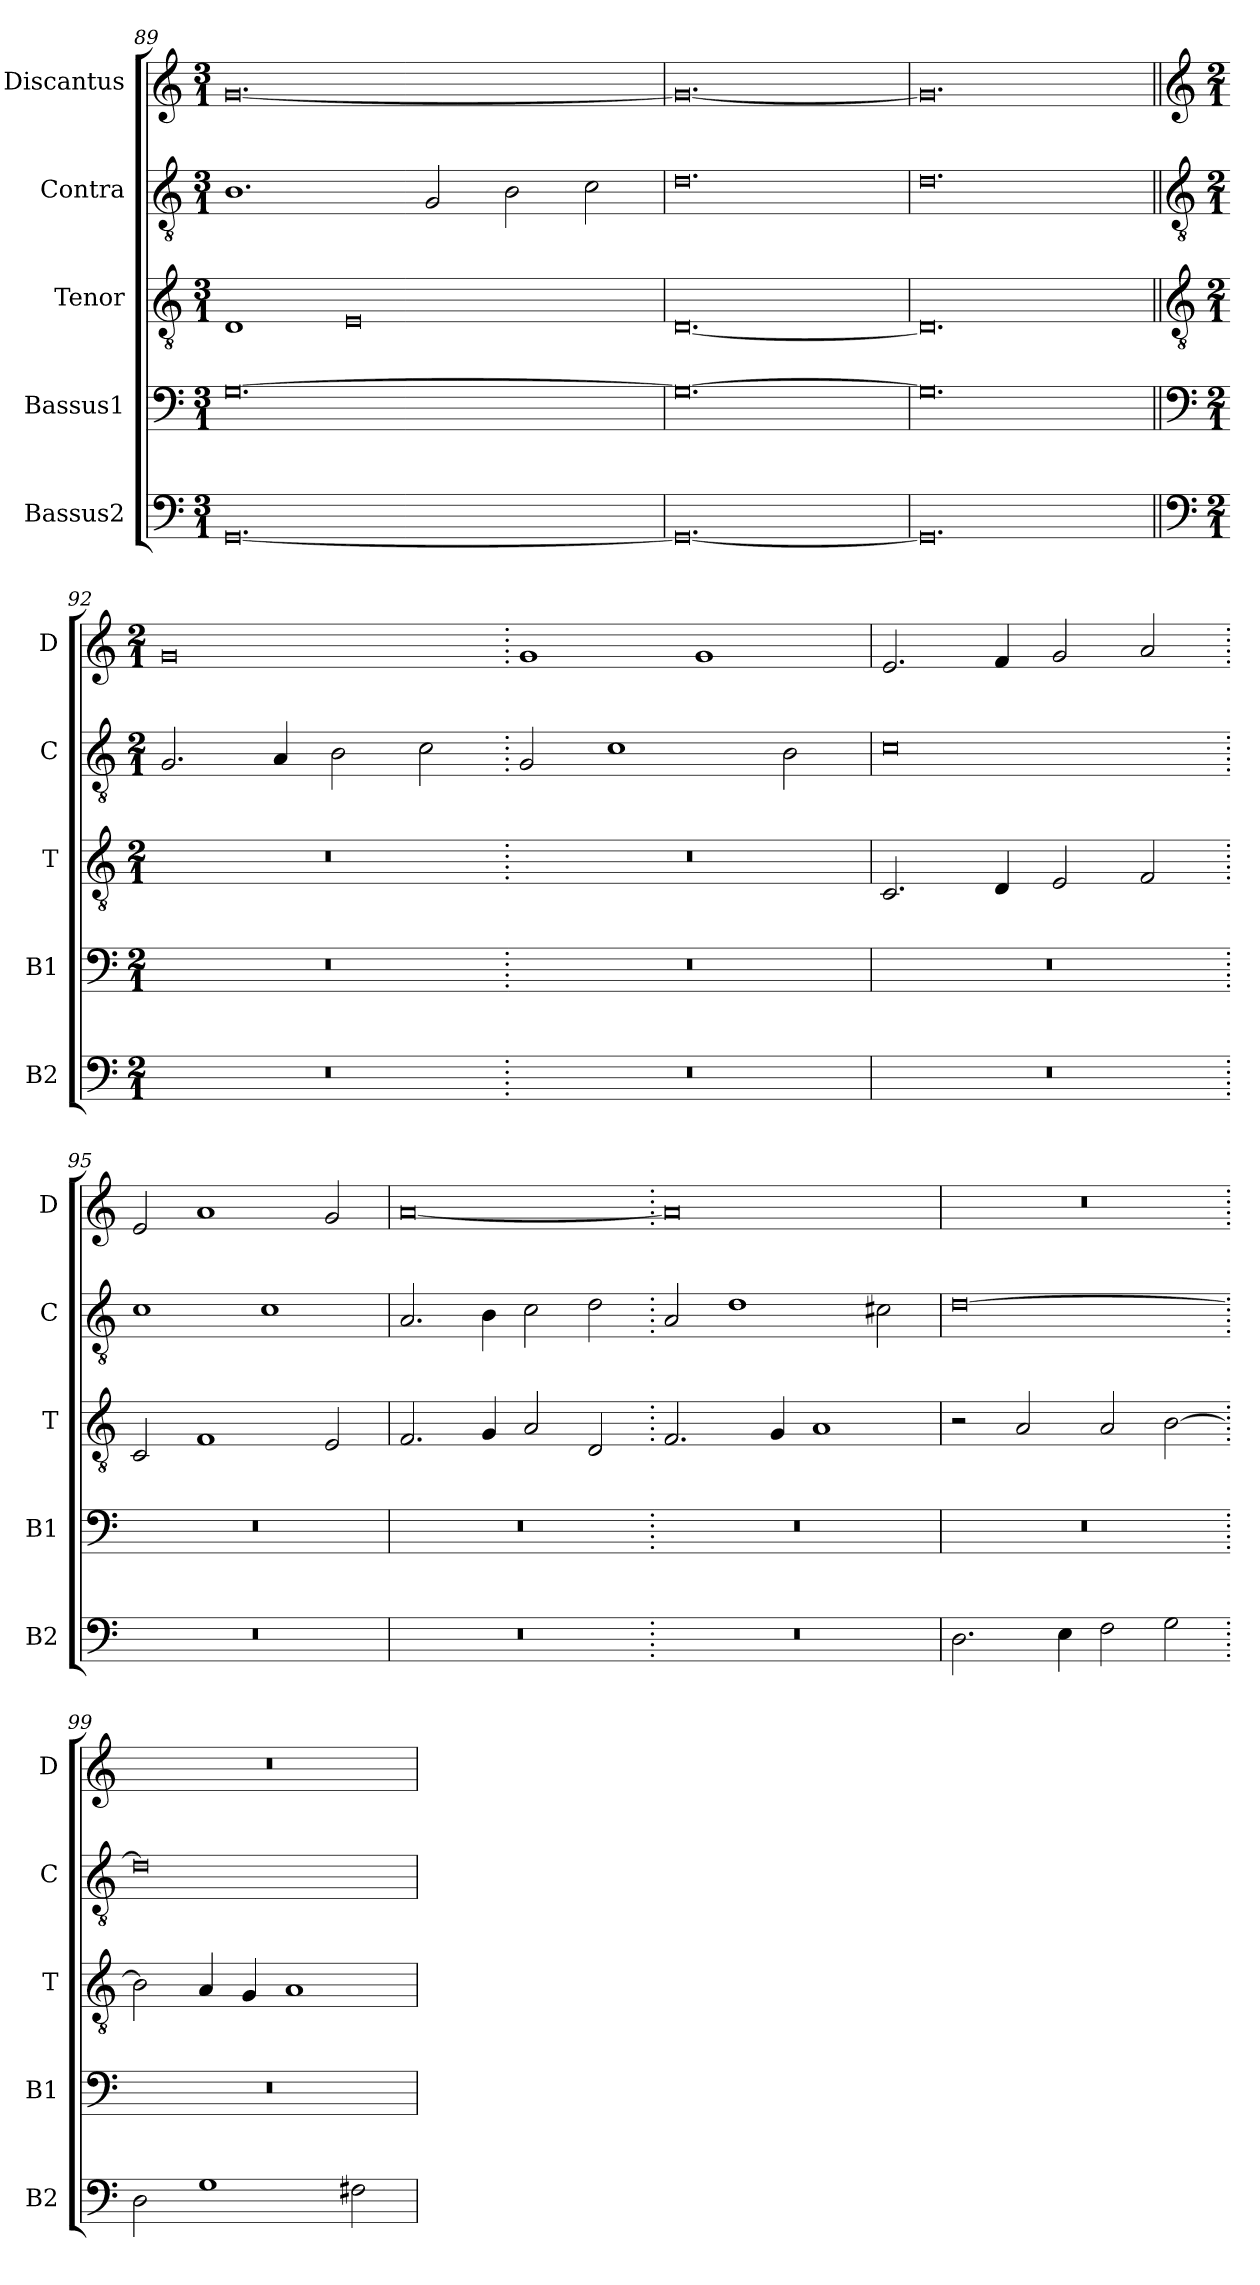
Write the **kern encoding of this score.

**kern	**kern	**kern	**kern	**kern
*part5	*part4	*part3	*part2	*part1
*staff5	*staff4	*staff3	*staff2	*staff1
*I"Bassus2	*I"Bassus1	*I"Tenor	*I"Contra	*I"Discantus
*I'B2	*I'B1	*I'T	*I'C	*I'D
*clefF4	*clefF4	*clefGv2	*clefGv2	*clefG2
*k[]	*k[]	*k[]	*k[]	*k[]
*M3/1	*M3/1	*M3/1	*M3/1	*M3/1
=89	=89	=89	=89	=89
[0.GG	[0.G	1D	1.B	[0.g
.	.	0E	.	.
.	.	.	2G/	.
.	.	.	2B\	.
.	.	.	2c\	.
=90	=90	=90	=90	=90
0.GG_	0.G_	[0.D	0.d	0.g_
=91	=91	=91	=91	=91
0.GG]	0.G]	0.D]	0.d	0.g]
!!LO:LB:g=z
=92||	=92||	=92||	=92||	=92||
*clefF4	*clefF4	*clefGv2	*clefGv2	*clefG2
*k[]	*k[]	*k[]	*k[]	*k[]
*M2/1	*M2/1	*M2/1	*M2/1	*M2/1
0r	0r	0r	2.G/	0g
.	.	.	4A/	.
.	.	.	2B\	.
.	.	.	2c\	.
=93.	=93.	=93.	=93.	=93.
0r	0r	0r	2G/	1g
.	.	.	1c	.
.	.	.	.	1g
.	.	.	2B\	.
=94	=94	=94	=94	=94
0r	0r	2.C/	0c	2.e/
.	.	4D/	.	4f/
.	.	2E/	.	2g/
.	.	2F/	.	2a/
=95.	=95.	=95.	=95.	=95.
0r	0r	2C/	1c	2e/
.	.	1F	.	1a
.	.	.	1c	.
.	.	2E/	.	2g/
=96	=96	=96	=96	=96
0r	0r	2.F/	2.A/	[0a
.	.	4G/	4B\	.
.	.	2A/	2c\	.
.	.	2D/	2d\	.
=97.	=97.	=97.	=97.	=97.
0r	0r	2.F/	2A/	0a]
.	.	.	1d	.
.	.	4G/	.	.
.	.	1A	.	.
.	.	.	2c#X\	.
=98	=98	=98	=98	=98
2.D\	0r	2r	[0d	0r
.	.	2A/	.	.
4E\	.	.	.	.
2F\	.	2A/	.	.
2G\	.	[2B\	.	.
=99.	=99.	=99.	=99.	=99.
2D\	0r	2B\]	0d]	0r
1G	.	4A/	.	.
.	.	4G/	.	.
.	.	1A	.	.
2F#X\	.	.	.	.
=	=	=	=	=
*-	*-	*-	*-	*-
